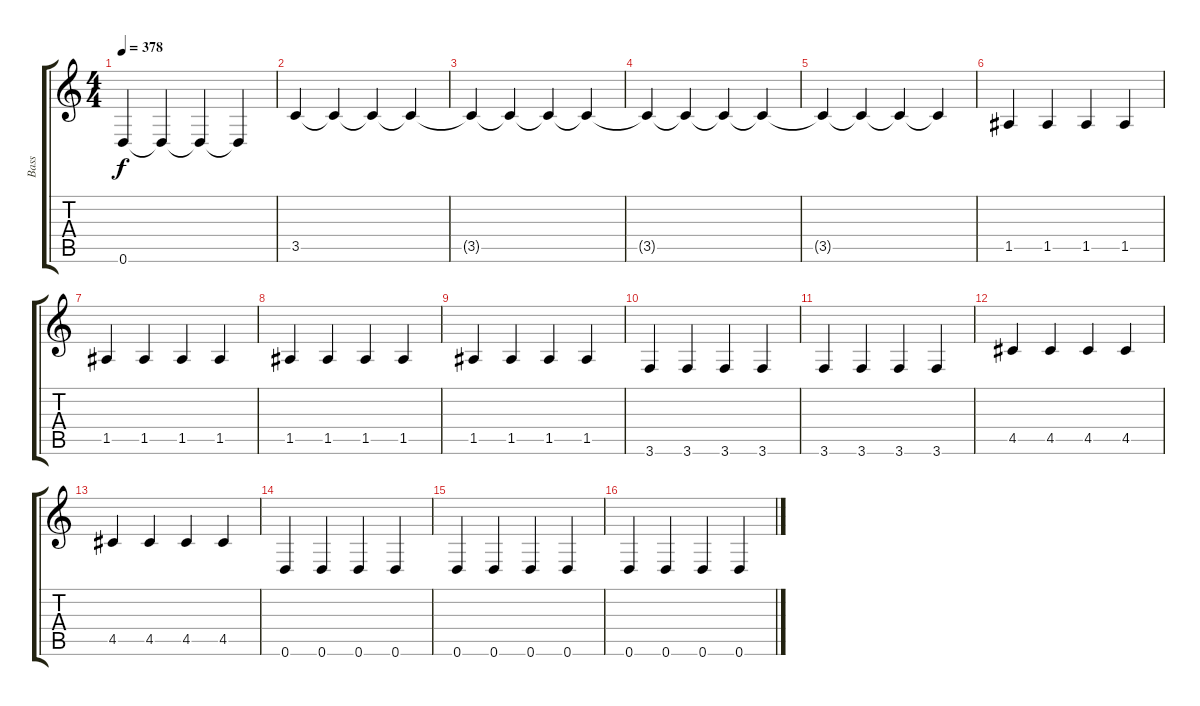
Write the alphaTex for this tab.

\track ("Bass" "Bass") {instrument electricbassfinger}
\staff {score tabs}
\tuning (E4 B3 G3 D3 A2 D2) {hide}
\ts (4 4)
\tempo 378
\clef g2
\ks c
0.6{t}.4{dy f} 0.6{t}.4 0.6{t}.4 0.6{t}.4 |
3.5.4 3.5{t}.4 3.5{t}.4 3.5{t}.4 |
3.5{t}.4 3.5{t}.4 3.5{t}.4 3.5{t}.4 |
3.5{t}.4 3.5{t}.4 3.5{t}.4 3.5{t}.4 |
3.5{t}.4 3.5{t}.4 3.5{t}.4 3.5{t}.4 |
1.5.4 1.5.4 1.5.4 1.5.4 |
1.5.4 1.5.4 1.5.4 1.5.4 |
1.5.4 1.5.4 1.5.4 1.5.4 |
1.5.4 1.5.4 1.5.4 1.5.4 |
3.6.4 3.6.4 3.6.4 3.6.4 |
3.6.4 3.6.4 3.6.4 3.6.4 |
4.5.4 4.5.4 4.5.4 4.5.4 |
4.5.4 4.5.4 4.5.4 4.5.4 |
0.6.4 0.6.4 0.6.4 0.6.4 |
0.6.4 0.6.4 0.6.4 0.6.4 |
0.6.4 0.6.4 0.6.4 0.6.4
